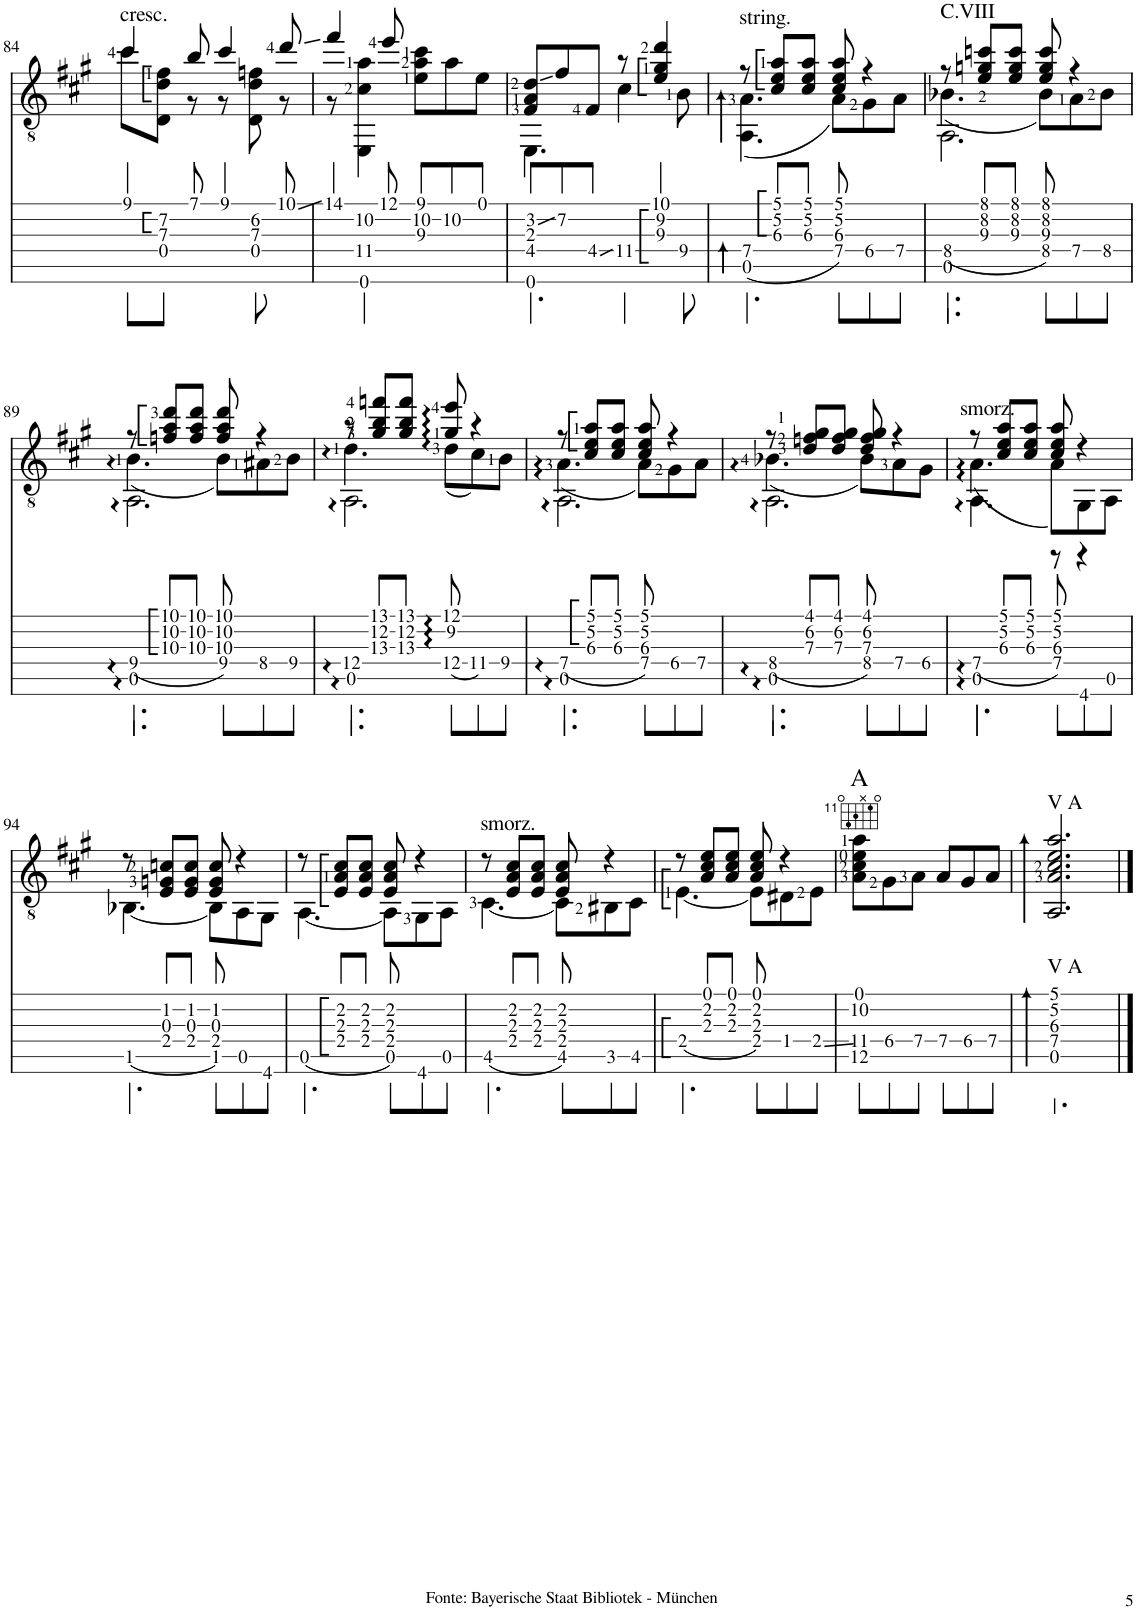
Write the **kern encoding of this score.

**kern	**kern	**harte
*part2	*part1	*part1
*staff2	*staff1	*
*I"Chitarra classica (Intavolatura)	*I"Guitar	*
!!LO:PB:g=z
*	*clefGv2	*
*k[f#c#g#]	*k[f#c#g#]	*
*M6/8	*M6/8	*
=84	=84	=84
*^	*^	*
!	!	!LO:TX:a:t=cresc.	!	!
4cc#/	8cc#\L	4cc#/	8cc#\L	.
.	8D\ 8d\ 8f#\J	.	8D\ 8d\ 8f#\J	.
8b/	8r	8b/	8r	.
4cc#/	8r	4cc#/	8r	.
.	8D\ 8d\ 8fn\	.	8D\ 8d\ 8fn\	.
8dd/	8r	8dd/	8r	.
=85	=85	=85	=85	=85
4ff#/	8r	4ff#/	8r	.
.	4EE\ 4c#\ 4a\	.	4EE\ 4c#\ 4a\	.
8ee/	.	8ee/	.	.
8e/ 8a/ 8cc#/L	4.ryy	8e\ 8a\ 8cc#\L	4.ryy	.
8a/	.	8a\	.	.
8e/J	.	8e\J	.	.
=86	=86	=86	=86	=86
8F#/ 8A/ 8d/L	4.EE\	8F#/ 8A/ 8d/L	4.EE\	.
8f#/	.	8f#/	.	.
8F#/J	.	8F#/J	.	.
8r	4c#\	8r	4c#\	.
4e/ 4g#/ 4dd/	.	4e/ 4g#/ 4dd/	.	.
.	8B\	.	8B\	.
=87	=87	=87	=87	=87
!	!	!LO:TX:a:t=string.	!	!
8r	(4.AA\ 4.A\	8r	(4.AA\ 4.A\	.
8c#/ 8e/ 8a/L	.	8c#/ 8e/ 8a/L	.	.
8c#/ 8e/ 8a/J	.	8c#/ 8e/ 8a/J	.	.
8c#/ 8e/ 8a/	8A\L)	8c#/ 8e/ 8a/	8A\L)	.
4r	8G#\	4r	8G#\	.
.	8A\J	.	8A\J	.
=88	=88	=88	=88	=88
*	*^	*	*^	*
!	!	!	!LO:TX:a:t=C.VIII	!	!	!
8r	(4.B-X\	2.AA\	8r	(4.B-X\	2.AA\	.
8e/ 8gn/ 8ccn/L	.	.	8e/ 8gn/ 8ccn/L	.	.	.
8e/ 8g/ 8cc/J	.	.	8e/ 8g/ 8cc/J	.	.	.
8e/ 8g/ 8cc/	8B-\L)	.	8e/ 8g/ 8cc/	8B-\L)	.	.
4r	8A\	.	4r	8A\	.	.
.	8B-\J	.	.	8B-\J	.	.
!!LO:LB:g=z	!!	!!
=89	=89	=89	=89	=89	=89	=89
8r	(4.B\	2.AA::\	8r	(4.B\	2.AA::\	.
8fn/ 8a/ 8dd/L	.	.	8fn/ 8a/ 8dd/L	.	.	.
8f/ 8a/ 8dd/J	.	.	8f/ 8a/ 8dd/J	.	.	.
8f/ 8a/ 8dd/	8B\L)	.	8f/ 8a/ 8dd/	8B\L)	.	.
4r	8A#X\	.	4r	8A#X\	.	.
.	8B\J	.	.	8B\J	.	.
=90	=90	=90	=90	=90	=90	=90
8r	4.d\	2.AA::\	8r	4.d\	2.AA::\	.
8g#/ 8b/ 8ffn/L	.	.	8g#/ 8b/ 8ffn/L	.	.	.
8g#/ 8b/ 8ff/J	.	.	8g#/ 8b/ 8ff/J	.	.	.
8g#/ 8ee/	(8d\L	.	8g#/ 8ee/	(8d\L	.	.
4r	8c#\)	.	4r	8c#\)	.	.
.	8B\J	.	.	8B\J	.	.
=91	=91	=91	=91	=91	=91	=91
8r	(4.A\	2.AA::\	8r	(4.A\	2.AA::\	.
8c#/ 8e/ 8a/L	.	.	8c#/ 8e/ 8a/L	.	.	.
8c#/ 8e/ 8a/J	.	.	8c#/ 8e/ 8a/J	.	.	.
8c#/ 8e/ 8a/	8A\L)	.	8c#/ 8e/ 8a/	8A\L)	.	.
4r	8G#\	.	4r	8G#\	.	.
.	8A\J	.	.	8A\J	.	.
=92	=92	=92	=92	=92	=92	=92
8r	(4.B-X\	2.AA::\	8r	(4.B-X\	2.AA::\	.
8d/ 8fn/ 8g#/L	.	.	8d/ 8fn/ 8g#/L	.	.	.
8d/ 8f/ 8g#/J	.	.	8d/ 8f/ 8g#/J	.	.	.
8d/ 8f/ 8g#/	8B-\L)	.	8d/ 8f/ 8g#/	8B-\L)	.	.
4r	8A\	.	4r	8A\	.	.
.	8G#\J	.	.	8G#\J	.	.
=93	=93	=93	=93	=93	=93	=93
!	!	!	!LO:TX:a:t=smorz.	!	!	!
8r	(4.A\	4.AA::\	8r	(4.A\	4.AA::\	.
8c#/ 8e/ 8a/L	.	.	8c#/ 8e/ 8a/L	.	.	.
8c#/ 8e/ 8a/J	.	.	8c#/ 8e/ 8a/J	.	.	.
8c#/ 8e/ 8a/	8A\L)	8r	8c#/ 8e/ 8a/	8A\L)	8r	.
4r	8GG#\	4r	4r	8GG#\	4r	.
.	8AA\J	.	.	8AA\J	.	.
*	*v	*v	*	*	*	*
*	*	*	*v	*v	*
!!LO:LB:g=z
=94	=94	=94	=94	=94
8r	[4.BB-X\	8r	[4.BB-X\	.
8E/ 8Gn/ 8cn/L	.	8E/ 8Gn/ 8cn/L	.	.
8E/ 8G/ 8c/J	.	8E/ 8G/ 8c/J	.	.
8E/ 8G/ 8c/	8BB-\L]	8E/ 8G/ 8c/	8BB-\L]	.
4r	8AA\	4r	8AA\	.
.	8GG#\J	.	8GG#\J	.
=95	=95	=95	=95	=95
8r	[4.AA\	8r	[4.AA\	.
8E/ 8A/ 8c#/L	.	8E/ 8A/ 8c#/L	.	.
8E/ 8A/ 8c#/J	.	8E/ 8A/ 8c#/J	.	.
8E/ 8A/ 8c#/	8AA\L]	8E/ 8A/ 8c#/	8AA\L]	.
4r	8GG#\	4r	8GG#\	.
.	8AA\J	.	8AA\J	.
=96	=96	=96	=96	=96
!	!	!LO:TX:a:t=smorz.	!	!
8r	[4.C#\	8r	[4.C#\	.
8E/ 8A/ 8c#/L	.	8E/ 8A/ 8c#/L	.	.
8E/ 8A/ 8c#/J	.	8E/ 8A/ 8c#/J	.	.
8E/ 8A/ 8c#/	8C#\L]	8E/ 8A/ 8c#/	8C#\L]	.
4r	8BB#X\	4r	8BB#X\	.
.	8C#\J	.	8C#\J	.
=97	=97	=97	=97	=97
8r	[4.E\	8r	[4.E\	.
8A/ 8c#/ 8e/L	.	8A/ 8c#/ 8e/L	.	.
8A/ 8c#/ 8e/J	.	8A/ 8c#/ 8e/J	.	.
8A/ 8c#/ 8e/	8E\L]	8A/ 8c#/ 8e/	8E\L]	.
4r	8D#X\	4r	8D#X\	.
.	8E\J	.	8E\J	.
*v	*v	*	*	*
*	*v	*v	*
=98	=98	=98
8A\ 8c#\ 8a\ 8e\L	8A\ 8c#\ 8e\ 8a\L	A:maj
8G#\	8G#\	.
8A\J	8A\J	.
8A\L	8A/L	.
8G#\	8G#/	.
8A\J	8A/J	.
=99	=99	=99
!	!LO:TX:a:t=V A	!
!LO:TX:a:t=V A	!	!
2.AA\ 2.A\ 2.c#\ 2.e\ 2.a\	2.AA/ 2.A/ 2.c#/ 2.e/ 2.a/	.
==	==	==
*-	*-	*-
